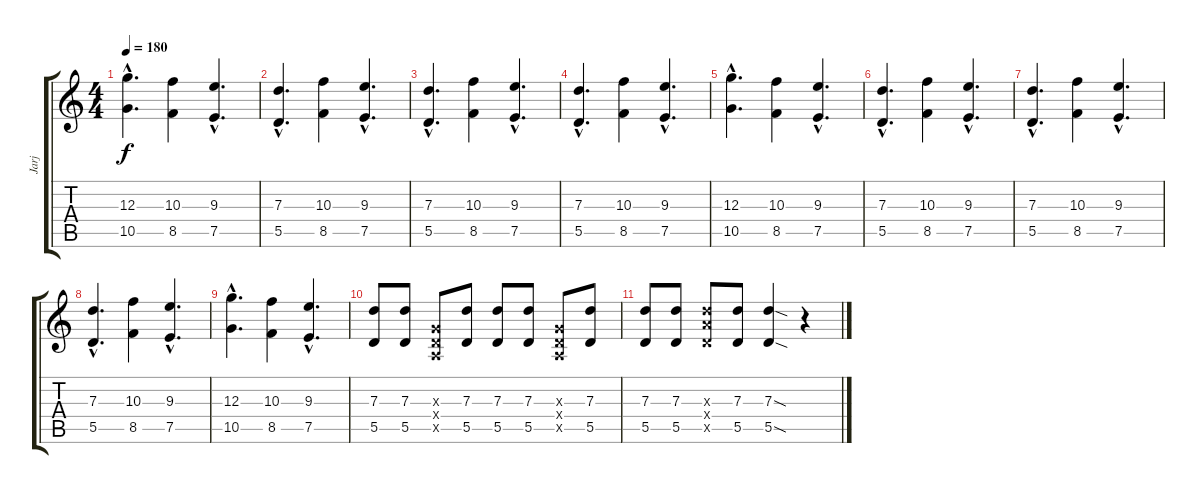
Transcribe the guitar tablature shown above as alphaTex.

\track ("Jarj" "Jarj") {instrument distortionguitar}
\staff {score tabs}
\tuning (E4 B3 G3 D3 A2 E2) {hide}
\ts (4 4)
\tempo 180
\clef g2
\ks c
(12.3{hac} 10.5{hac}).4{d dy f} (10.3 8.5).4 (9.3{hac} 7.5{hac}).4{d} |
(7.3{hac} 5.5{hac}).4{d} (10.3 8.5).4 (9.3{hac} 7.5{hac}).4{d} |
(7.3{hac} 5.5{hac}).4{d} (10.3 8.5).4 (9.3{hac} 7.5{hac}).4{d} |
(7.3{hac} 5.5{hac}).4{d} (10.3 8.5).4 (9.3{hac} 7.5{hac}).4{d} |
(12.3{hac} 10.5{hac}).4{d} (10.3 8.5).4 (9.3{hac} 7.5{hac}).4{d} |
(7.3{hac} 5.5{hac}).4{d} (10.3 8.5).4 (9.3{hac} 7.5{hac}).4{d} |
(7.3{hac} 5.5{hac}).4{d} (10.3 8.5).4 (9.3{hac} 7.5{hac}).4{d} |
(7.3{hac} 5.5{hac}).4{d} (10.3 8.5).4 (9.3{hac} 7.5{hac}).4{d} |
(12.3{hac} 10.5{hac}).4{d} (10.3 8.5).4 (9.3{hac} 7.5{hac}).4{d} |
(7.3 5.5).8 (7.3 5.5).8 (0.3{x} 0.4{x} 0.5{x}).8 (7.3 5.5).8 (7.3 5.5).8 (7.3 5.5).8 (0.3{x} 0.4{x} 0.5{x}).8 (7.3 5.5).8 |
(7.3 5.5).8 (7.3 5.5).8 (7.3{x} 7.4{x} 5.5{x}).8 (7.3 5.5).8 (7.3{sod} 5.5{sod}).4 r.4
